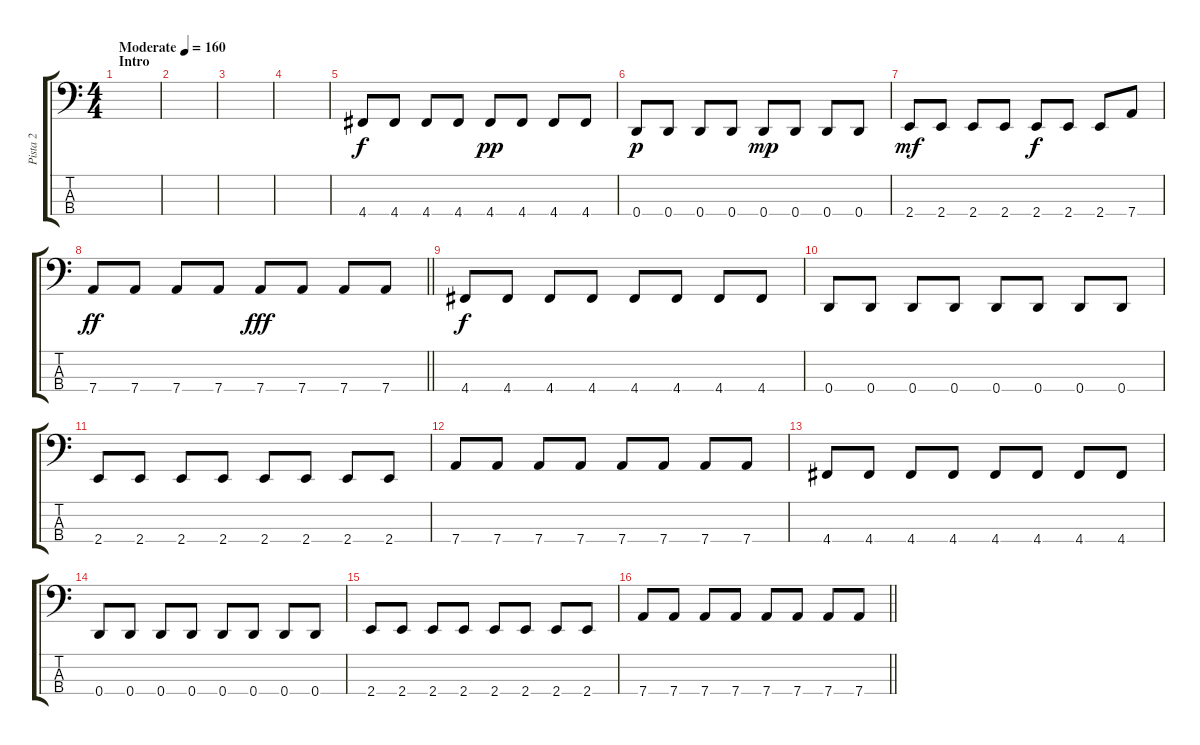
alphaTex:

\track ("Pista 2" "Pista 2") {instrument electricbassfinger}
\staff {score tabs}
\tuning (G2 D2 A1 D1) {hide}
\ts (4 4)
\section ("" "Intro")
\tempo (160 "Moderate")
\clef f4
\ks c
|
|
|
|
4.4.8 4.4.8 4.4.8 4.4.8 4.4.8{dy pp} 4.4.8 4.4.8 4.4.8 |
0.4.8{dy p} 0.4.8 0.4.8 0.4.8 0.4.8{dy mp} 0.4.8 0.4.8 0.4.8 |
2.4.8{dy mf} 2.4.8 2.4.8 2.4.8 2.4.8{dy f} 2.4.8 2.4.8 7.4.8 |
\barLineRight lightlight
7.4.8{dy ff} 7.4.8 7.4.8 7.4.8 7.4.8{dy fff} 7.4.8 7.4.8 7.4.8 |
4.4.8{dy f} 4.4.8 4.4.8 4.4.8 4.4.8 4.4.8 4.4.8 4.4.8 |
0.4.8 0.4.8 0.4.8 0.4.8 0.4.8 0.4.8 0.4.8 0.4.8 |
2.4.8 2.4.8 2.4.8 2.4.8 2.4.8 2.4.8 2.4.8 2.4.8 |
7.4.8 7.4.8 7.4.8 7.4.8 7.4.8 7.4.8 7.4.8 7.4.8 |
4.4.8 4.4.8 4.4.8 4.4.8 4.4.8 4.4.8 4.4.8 4.4.8 |
0.4.8 0.4.8 0.4.8 0.4.8 0.4.8 0.4.8 0.4.8 0.4.8 |
2.4.8 2.4.8 2.4.8 2.4.8 2.4.8 2.4.8 2.4.8 2.4.8 |
\barLineRight lightlight
7.4.8 7.4.8 7.4.8 7.4.8 7.4.8 7.4.8 7.4.8 7.4.8
